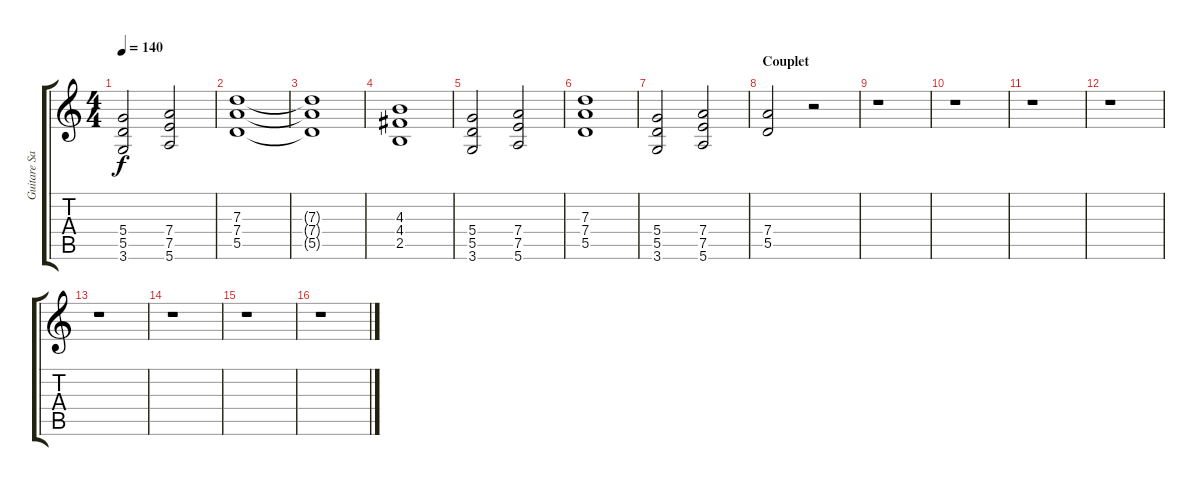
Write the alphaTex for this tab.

\track ("Guitare Satu" "Guitare Sa") {instrument distortionguitar}
\staff {score tabs}
\tuning (E4 B3 G3 D3 A2 E2) {hide}
\ts (4 4)
\tempo 140
\clef g2
\ks c
(5.4 5.5 3.6).2{dy f} (7.4 7.5 5.6).2 |
(7.3 7.4 5.5).1 |
(7.3{t} 7.4{t} 5.5{t}).1 |
(4.3 4.4 2.5).1 |
(5.4 5.5 3.6).2 (7.4 7.5 5.6).2 |
(7.3 7.4 5.5).1 |
(5.4 5.5 3.6).2 (7.4 7.5 5.6).2 |
\section ("" "Couplet")
(7.4 5.5).2 r.2 |
r.1 |
r.1 |
r.1 |
r.1 |
r.1 |
r.1 |
r.1 |
r.1
